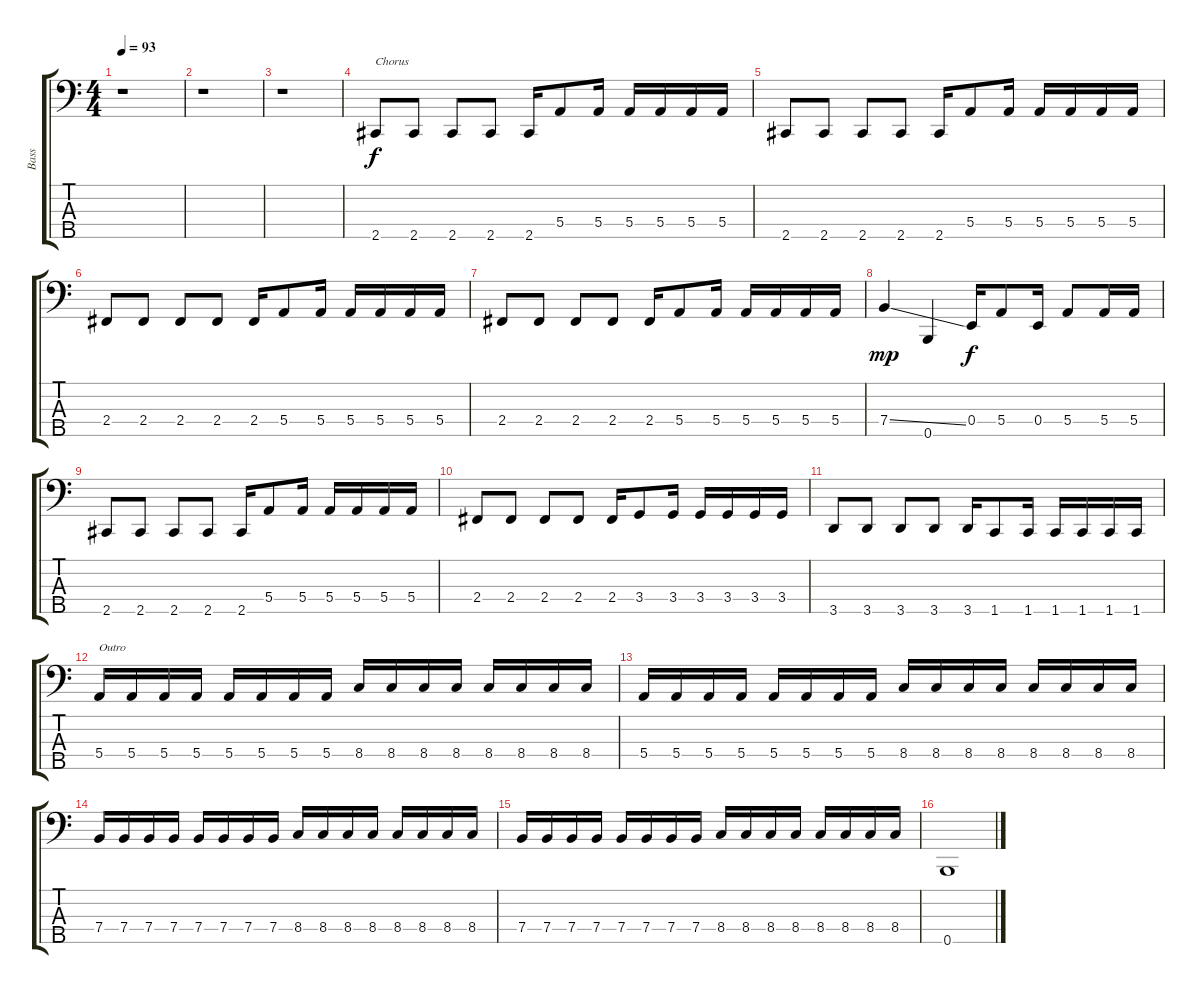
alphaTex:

\track ("Bass" "Bass") {instrument electricbassfinger}
\staff {score tabs}
\tuning (G2 D2 A1 E1 B0) {hide}
\ts (4 4)
\tempo 93
\clef f4
\ks c
r.1{dy f} |
r.1 |
r.1 |
2.5.8{txt "Chorus"} 2.5.8 2.5.8 2.5.8 2.5.16 5.4.8 5.4.16 5.4.16 5.4.16 5.4.16 5.4.16 |
2.5.8 2.5.8 2.5.8 2.5.8 2.5.16 5.4.8 5.4.16 5.4.16 5.4.16 5.4.16 5.4.16 |
2.4.8 2.4.8 2.4.8 2.4.8 2.4.16 5.4.8 5.4.16 5.4.16 5.4.16 5.4.16 5.4.16 |
2.4.8 2.4.8 2.4.8 2.4.8 2.4.16 5.4.8 5.4.16 5.4.16 5.4.16 5.4.16 5.4.16 |
7.4{ss}.4{dy mp} 0.5.4 0.4.16{dy f} 5.4.8 0.4.16 5.4.8 5.4.16 5.4.16 |
2.5.8 2.5.8 2.5.8 2.5.8 2.5.16 5.4.8 5.4.16 5.4.16 5.4.16 5.4.16 5.4.16 |
2.4.8 2.4.8 2.4.8 2.4.8 2.4.16 3.4.8 3.4.16 3.4.16 3.4.16 3.4.16 3.4.16 |
3.5.8 3.5.8 3.5.8 3.5.8 3.5.16 1.5.8 1.5.16 1.5.16 1.5.16 1.5.16 1.5.16 |
5.4.16{txt "Outro"} 5.4.16 5.4.16 5.4.16 5.4.16 5.4.16 5.4.16 5.4.16 8.4.16 8.4.16 8.4.16 8.4.16 8.4.16 8.4.16 8.4.16 8.4.16 |
5.4.16 5.4.16 5.4.16 5.4.16 5.4.16 5.4.16 5.4.16 5.4.16 8.4.16 8.4.16 8.4.16 8.4.16 8.4.16 8.4.16 8.4.16 8.4.16 |
7.4.16 7.4.16 7.4.16 7.4.16 7.4.16 7.4.16 7.4.16 7.4.16 8.4.16 8.4.16 8.4.16 8.4.16 8.4.16 8.4.16 8.4.16 8.4.16 |
7.4.16 7.4.16 7.4.16 7.4.16 7.4.16 7.4.16 7.4.16 7.4.16 8.4.16 8.4.16 8.4.16 8.4.16 8.4.16 8.4.16 8.4.16 8.4.16 |
0.5.1
